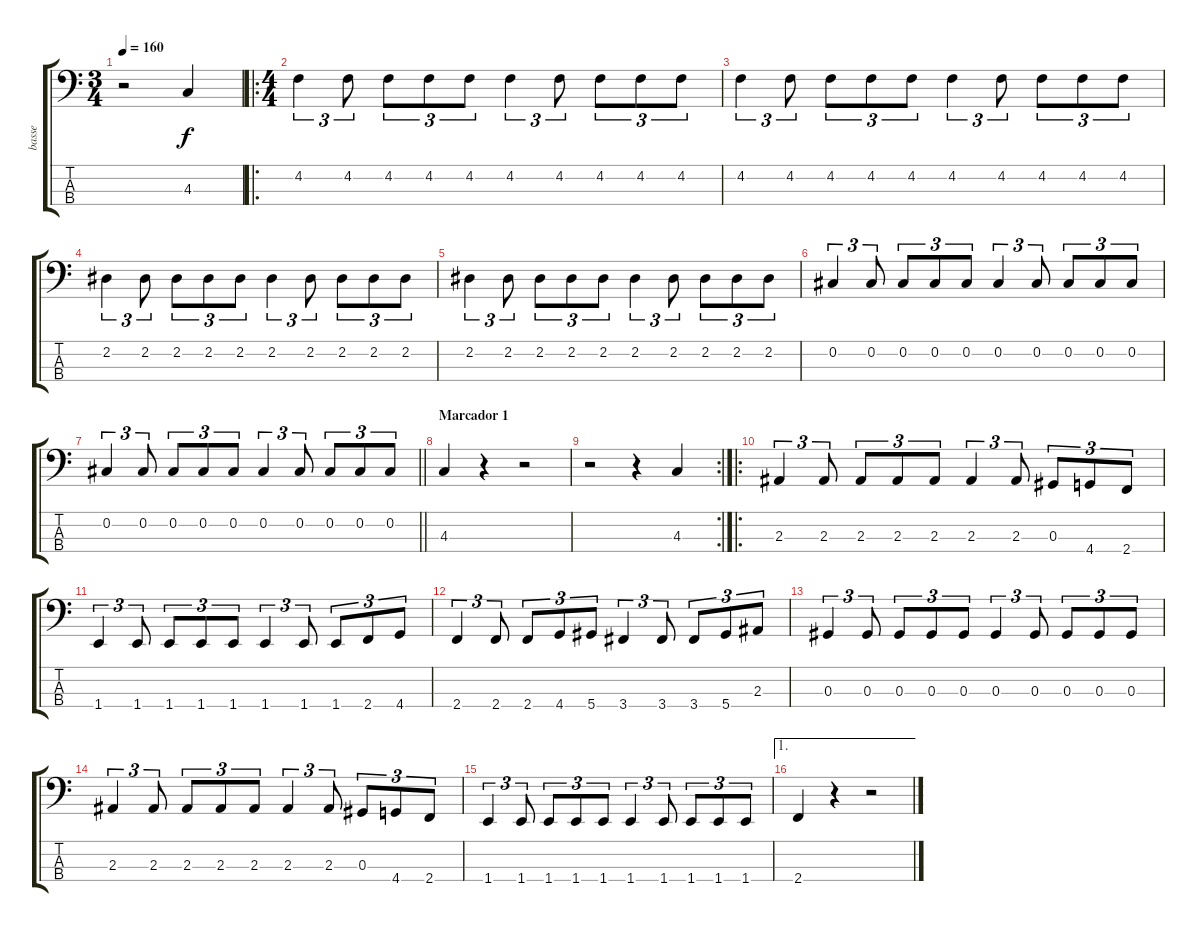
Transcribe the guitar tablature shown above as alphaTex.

\track ("basse" "basse") {instrument electricbasspick}
\staff {score tabs}
\tuning (Gb2 Db2 Ab1 Eb1) {hide}
\ts (3 4)
\tempo 160
\clef f4
\ks c
r.2{dy f} 4.3.4 |
\ro
\ts (4 4)
4.2.4{tu (3 2)} 4.2.8{tu (3 2)} 4.2.8{tu (3 2)} 4.2.8{tu (3 2)} 4.2.8{tu (3 2)} 4.2.4{tu (3 2)} 4.2.8{tu (3 2)} 4.2.8{tu (3 2)} 4.2.8{tu (3 2)} 4.2.8{tu (3 2)} |
4.2.4{tu (3 2)} 4.2.8{tu (3 2)} 4.2.8{tu (3 2)} 4.2.8{tu (3 2)} 4.2.8{tu (3 2)} 4.2.4{tu (3 2)} 4.2.8{tu (3 2)} 4.2.8{tu (3 2)} 4.2.8{tu (3 2)} 4.2.8{tu (3 2)} |
2.2.4{tu (3 2)} 2.2.8{tu (3 2)} 2.2.8{tu (3 2)} 2.2.8{tu (3 2)} 2.2.8{tu (3 2)} 2.2.4{tu (3 2)} 2.2.8{tu (3 2)} 2.2.8{tu (3 2)} 2.2.8{tu (3 2)} 2.2.8{tu (3 2)} |
2.2.4{tu (3 2)} 2.2.8{tu (3 2)} 2.2.8{tu (3 2)} 2.2.8{tu (3 2)} 2.2.8{tu (3 2)} 2.2.4{tu (3 2)} 2.2.8{tu (3 2)} 2.2.8{tu (3 2)} 2.2.8{tu (3 2)} 2.2.8{tu (3 2)} |
0.2.4{tu (3 2)} 0.2.8{tu (3 2)} 0.2.8{tu (3 2)} 0.2.8{tu (3 2)} 0.2.8{tu (3 2)} 0.2.4{tu (3 2)} 0.2.8{tu (3 2)} 0.2.8{tu (3 2)} 0.2.8{tu (3 2)} 0.2.8{tu (3 2)} |
\barLineRight lightlight
0.2.4{tu (3 2)} 0.2.8{tu (3 2)} 0.2.8{tu (3 2)} 0.2.8{tu (3 2)} 0.2.8{tu (3 2)} 0.2.4{tu (3 2)} 0.2.8{tu (3 2)} 0.2.8{tu (3 2)} 0.2.8{tu (3 2)} 0.2.8{tu (3 2)} |
\section ("" "Marcador 1")
4.3.4 r.4 r.2 |
\rc 2
r.2 r.4 4.3.4 |
\ro
2.3.4{tu (3 2)} 2.3.8{tu (3 2)} 2.3.8{tu (3 2)} 2.3.8{tu (3 2)} 2.3.8{tu (3 2)} 2.3.4{tu (3 2)} 2.3.8{tu (3 2)} 0.3.8{tu (3 2)} 4.4.8{tu (3 2)} 2.4.8{tu (3 2)} |
1.4.4{tu (3 2)} 1.4.8{tu (3 2)} 1.4.8{tu (3 2)} 1.4.8{tu (3 2)} 1.4.8{tu (3 2)} 1.4.4{tu (3 2)} 1.4.8{tu (3 2)} 1.4.8{tu (3 2)} 2.4.8{tu (3 2)} 4.4.8{tu (3 2)} |
2.4.4{tu (3 2)} 2.4.8{tu (3 2)} 2.4.8{tu (3 2)} 4.4.8{tu (3 2)} 5.4.8{tu (3 2)} 3.4.4{tu (3 2)} 3.4.8{tu (3 2)} 3.4.8{tu (3 2)} 5.4.8{tu (3 2)} 2.3.8{tu (3 2)} |
0.3.4{tu (3 2)} 0.3.8{tu (3 2)} 0.3.8{tu (3 2)} 0.3.8{tu (3 2)} 0.3.8{tu (3 2)} 0.3.4{tu (3 2)} 0.3.8{tu (3 2)} 0.3.8{tu (3 2)} 0.3.8{tu (3 2)} 0.3.8{tu (3 2)} |
2.3.4{tu (3 2)} 2.3.8{tu (3 2)} 2.3.8{tu (3 2)} 2.3.8{tu (3 2)} 2.3.8{tu (3 2)} 2.3.4{tu (3 2)} 2.3.8{tu (3 2)} 0.3.8{tu (3 2)} 4.4.8{tu (3 2)} 2.4.8{tu (3 2)} |
1.4.4{tu (3 2)} 1.4.8{tu (3 2)} 1.4.8{tu (3 2)} 1.4.8{tu (3 2)} 1.4.8{tu (3 2)} 1.4.4{tu (3 2)} 1.4.8{tu (3 2)} 1.4.8{tu (3 2)} 1.4.8{tu (3 2)} 1.4.8{tu (3 2)} |
\ae 1
2.4.4 r.4 r.2
